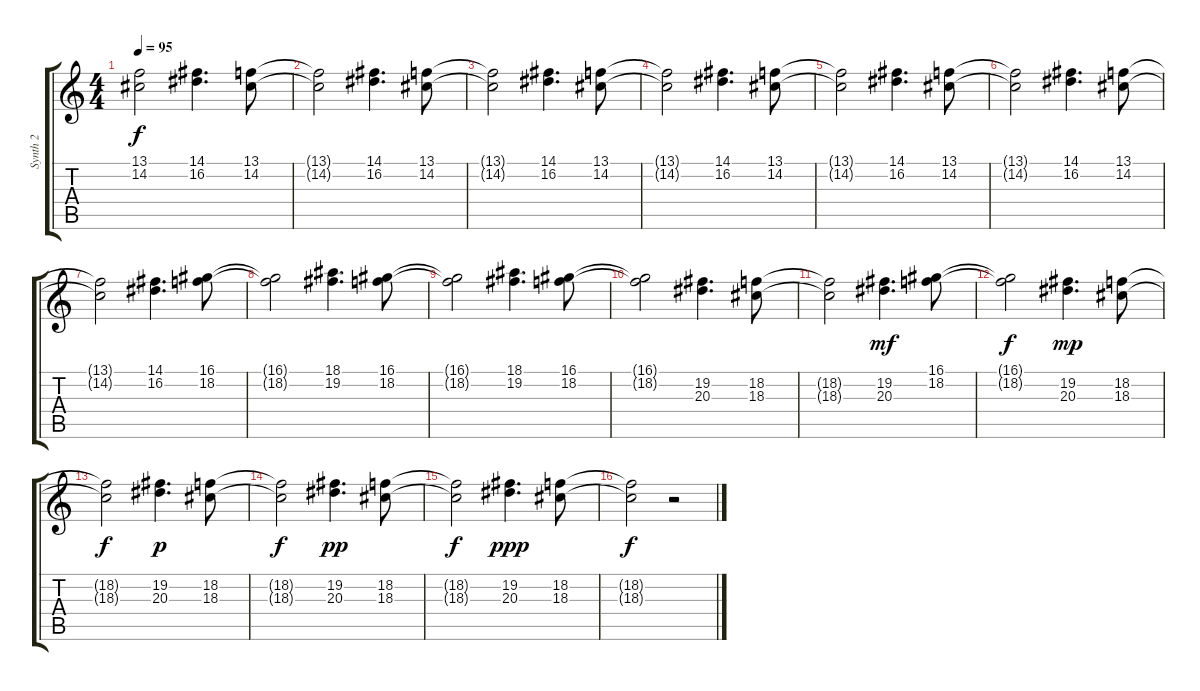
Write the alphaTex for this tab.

\track ("Synth 2" "Synth 2") {instrument synthbrass2}
\staff {score tabs}
\tuning (E4 B3 G3 D3 A2 E2) {hide}
\ts (4 4)
\tempo 95
\clef g2
\ks c
(13.1{t} 14.2{t}).2{dy f} (14.1 16.2).4{d} (13.1 14.2).8 |
(13.1{t} 14.2{t}).2 (14.1 16.2).4{d} (13.1 14.2).8 |
(13.1{t} 14.2{t}).2 (14.1 16.2).4{d} (13.1 14.2).8 |
(13.1{t} 14.2{t}).2 (14.1 16.2).4{d} (13.1 14.2).8 |
(13.1{t} 14.2{t}).2 (14.1 16.2).4{d} (13.1 14.2).8 |
(13.1{t} 14.2{t}).2 (14.1 16.2).4{d} (13.1 14.2).8 |
(13.1{t} 14.2{t}).2 (14.1 16.2).4{d} (16.1 18.2).8 |
(16.1{t} 18.2{t}).2 (18.1 19.2).4{d} (16.1 18.2).8 |
(16.1{t} 18.2{t}).2 (18.1 19.2).4{d} (16.1 18.2).8 |
(16.1{t} 18.2{t}).2 (19.2 20.3).4{d} (18.2 18.3).8 |
(18.2{t} 18.3{t}).2 (19.2 20.3).4{d dy mf} (16.1 18.2).8 |
(16.1{t} 18.2{t}).2{dy f} (19.2 20.3).4{d dy mp} (18.2 18.3).8 |
(18.2{t} 18.3{t}).2{dy f} (19.2 20.3).4{d dy p} (18.2 18.3).8 |
(18.2{t} 18.3{t}).2{dy f} (19.2 20.3).4{d dy pp} (18.2 18.3).8 |
(18.2{t} 18.3{t}).2{dy f} (19.2 20.3).4{d dy ppp} (18.2 18.3).8 |
(18.2{t} 18.3{t}).2{dy f} r.2
